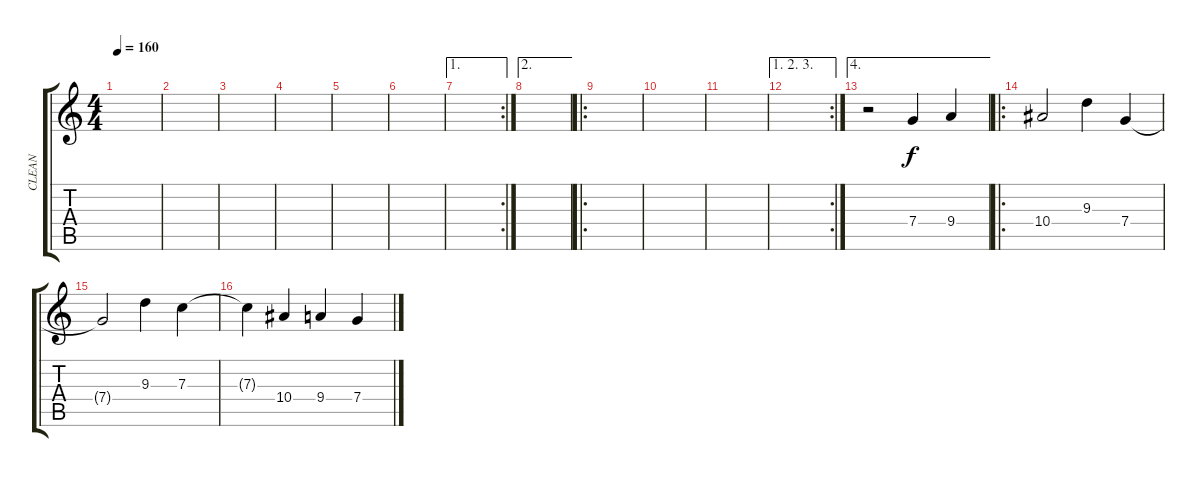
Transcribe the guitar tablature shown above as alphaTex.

\track ("CLEAN" "CLEAN") {instrument electricguitarclean}
\staff {score tabs}
\tuning (D4 A3 F3 C3 G2 C2) {hide}
\ts (4 4)
\tempo 160
\clef g2
\ks c
|
|
|
|
|
|
\ae 1
\rc 2
|
\ae 2
|
\ro
|
|
|
\ae (1 2 3)
\rc 2
|
\ae 4
r.2 7.4.4 9.4.4 |
\ro
10.4.2 9.3.4 7.4.4 |
7.4{t}.2 9.3.4 7.3.4 |
7.3{t}.4 10.4.4 9.4.4 7.4.4
